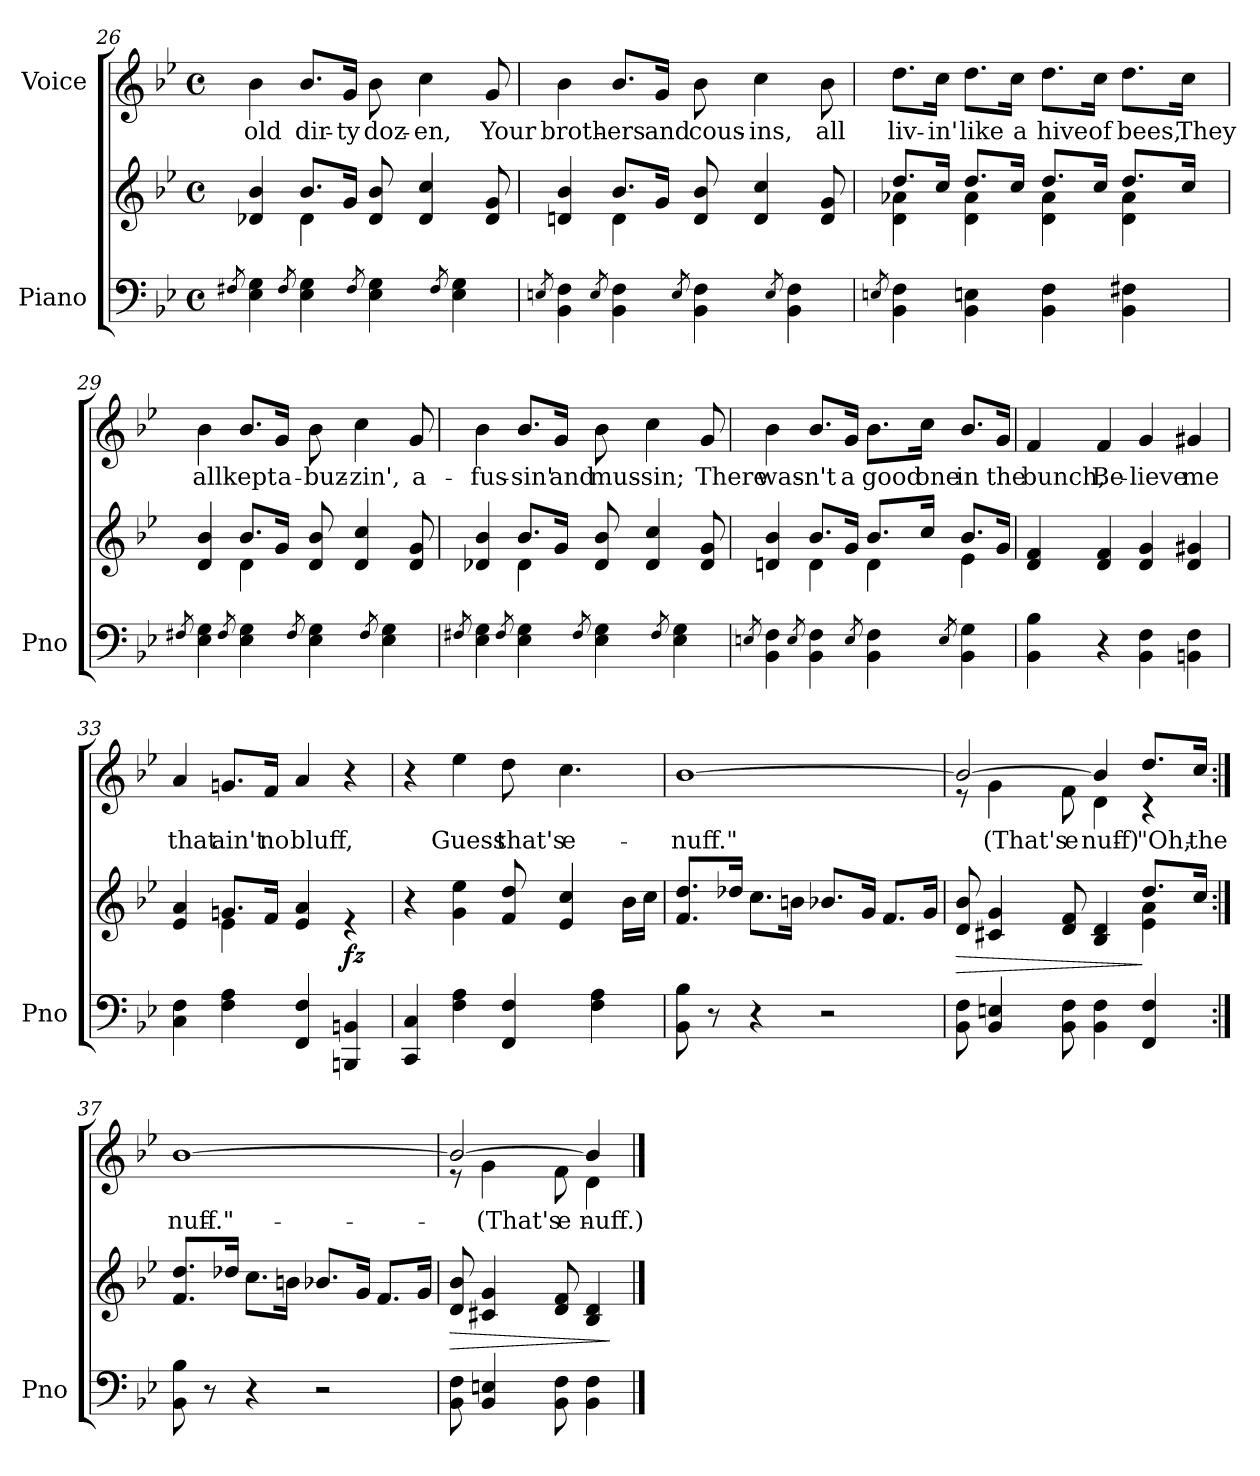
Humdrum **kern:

**kern	**kern	**dynam	**kern	**text
*part2	*part2	*part2	*part1	*part1
*staff3	*staff2	*staff2/3	*staff1	*staff1
*I"Piano	*	*	*I"Voice	*
*I'Pno	*	*	*	*
*clefF4	*clefG2	*	*clefG2	*
*k[b-e-]	*k[b-e-]	*	*k[b-e-]	*
*M4/4	*M4/4	*	*M4/4	*
*met(c)	*met(c)	*	*met(c)	*
=26	=26	=26	=26	=26
8qF#X/	.	.	.	.
*	*^	*	*	*
!	!	!	!	!	!LO:LY:b
4E-\ 4G\	4d-X/ 4b-/	4ryy	.	4b-\	old
8qF#/	.	.	.	.	.
!	!	!	!	!	!LO:LY:b
4E-\ 4G\	4d-\	8.b-/L	.	8.b-/L	dir-
!	!	!	!	!	!LO:LY:b
.	.	16g/Jk	.	16g/Jk	-ty
8qF#/	.	.	.	.	.
!	!	!	!	!	!LO:LY:b
4E-\ 4G\	8d-/ 8b-/	2ryy	.	8b-\	doz-
!	!	!	!	!	!LO:LY:b
.	4d-/ 4cc/	.	.	4cc\	-en,
8qF#/	.	.	.	.	.
4E-\ 4G\	.	.	.	.	.
!	!	!	!	!	!LO:LY:b
.	8d-/ 8g/	.	.	8g/	Your
=27	=27	=27	=27	=27	=27
8qEn/	.	.	.	.	.
!	!	!	!	!	!LO:LY:b
4BB-\ 4F\	4dn/ 4b-/	4ryy	.	4b-\	broth-
8qE/	.	.	.	.	.
!	!	!	!	!	!LO:LY:b
4BB-\ 4F\	4d\	8.b-/L	.	8.b-/L	-ers
!	!	!	!	!	!LO:LY:b
.	.	16g/Jk	.	16g/Jk	and
8qE/	.	.	.	.	.
!	!	!	!	!	!LO:LY:b
4BB-\ 4F\	8d/ 8b-/	2ryy	.	8b-\	cous-
!	!	!	!	!	!LO:LY:b
.	4d/ 4cc/	.	.	4cc\	-ins,
8qE/	.	.	.	.	.
4BB-\ 4F\	.	.	.	.	.
!	!	!	!	!	!LO:LY:b
.	8d/ 8g/	.	.	8b-\	all
!!LO:LB:g=z
=28	=28	=28	=28	=28	=28
8qEn/	.	.	.	.	.
!	!	!	!	!	!LO:LY:b
4BB-\ 4F\	4d\ 4a-X\	8.dd/L	.	8.dd\L	liv-
!	!	!	!	!	!LO:LY:b
.	.	16cc/Jk	.	16cc\Jk	-in'
!	!	!	!	!	!LO:LY:b
4BB-\ 4En\	4d\ 4a-\	8.dd/L	.	8.dd\L	like
!	!	!	!	!	!LO:LY:b
.	.	16cc/Jk	.	16cc\Jk	a
!	!	!	!	!	!LO:LY:b
4BB-\ 4F\	4d\ 4a-\	8.dd/L	.	8.dd\L	hive
!	!	!	!	!	!LO:LY:b
.	.	16cc/Jk	.	16cc\Jk	of
!	!	!	!	!	!LO:LY:b
4BB-\ 4F#X\	4d\ 4a-\	8.dd/L	.	8.dd\L	bees,
!	!	!	!	!	!LO:LY:b
.	.	16cc/Jk	.	16cc\Jk	They
=29	=29	=29	=29	=29	=29
8qF#X/	.	.	.	.	.
!	!	!	!	!	!LO:LY:b
4E-\ 4G\	4d/ 4b-/	4ryy	.	4b-\	all
8qF#/	.	.	.	.	.
!	!	!	!	!	!LO:LY:b
4E-\ 4G\	4d\	8.b-/L	.	8.b-/L	kept
!	!	!	!	!	!LO:LY:b
.	.	16g/Jk	.	16g/Jk	a-
8qF#/	.	.	.	.	.
!	!	!	!	!	!LO:LY:b
4E-\ 4G\	8d/ 8b-/	2ryy	.	8b-\	-buz-
!	!	!	!	!	!LO:LY:b
.	4d/ 4cc/	.	.	4cc\	-zin',
8qF#/	.	.	.	.	.
4E-\ 4G\	.	.	.	.	.
!	!	!	!	!	!LO:LY:b
.	8d/ 8g/	.	.	8g/	a-
=30	=30	=30	=30	=30	=30
8qF#X/	.	.	.	.	.
!	!	!	!	!	!LO:LY:b
4E-\ 4G\	4d-X/ 4b-/	4ryy	.	4b-\	-fus-
8qF#/	.	.	.	.	.
!	!	!	!	!	!LO:LY:b
4E-\ 4G\	4d-\	8.b-/L	.	8.b-/L	-sin'
!	!	!	!	!	!LO:LY:b
.	.	16g/Jk	.	16g/Jk	and
8qF#/	.	.	.	.	.
!	!	!	!	!	!LO:LY:b
4E-\ 4G\	8d-/ 8b-/	2ryy	.	8b-\	mus-
!	!	!	!	!	!LO:LY:b
.	4d-/ 4cc/	.	.	4cc\	-sin;
8qF#/	.	.	.	.	.
4E-\ 4G\	.	.	.	.	.
!	!	!	!	!	!LO:LY:b
.	8d-/ 8g/	.	.	8g/	There
!!LO:PB:g=z
=31	=31	=31	=31	=31	=31
8qEn/	.	.	.	.	.
!	!	!	!	!	!LO:LY:b
4BB-\ 4F\	4dn/ 4b-/	4ryy	.	4b-\	was-
8qE/	.	.	.	.	.
!	!	!	!	!	!LO:LY:b
4BB-\ 4F\	4d\	8.b-/L	.	8.b-/L	-n't
!	!	!	!	!	!LO:LY:b
.	.	16g/Jk	.	16g/Jk	a
8qE/	.	.	.	.	.
!	!	!	!	!	!LO:LY:b
4BB-\ 4F\	4d\	8.b-/L	.	8.b-\L	good
!	!	!	!	!	!LO:LY:b
.	.	16cc/Jk	.	16cc\Jk	one
8qE/	.	.	.	.	.
!	!	!	!	!	!LO:LY:b
4BB-\ 4G\	4e-\	8.b-/L	.	8.b-/L	in
!	!	!	!	!	!LO:LY:b
.	.	16g/Jk	.	16g/Jk	the
=32	=32	=32	=32	=32	=32
!	!	!	!	!	!LO:LY:b
*	*v	*v	*	*	*
4BB-\ 4B-\	4d/ 4f/	.	4f/	bunch,
!	!	!	!	!LO:LY:b
4r	4d/ 4f/	.	4f/	Be-
!	!	!	!	!LO:LY:b
4BB-\ 4F\	4d/ 4g/	.	4g/	-lieve
!	!	!	!	!LO:LY:b
4BBn\ 4F\	4d/ 4g#X/	.	4g#X/	me
=33	=33	=33	=33	=33
*	*^	*	*	*
!	!	!	!	!	!LO:LY:b
4C\ 4F\	4e-/ 4a/	4ryy	.	4a/	that
!	!	!	!	!	!LO:LY:b
4F\ 4A\	4e-\	8.gn/L	.	8.gn/L	ain't
!	!	!	!	!	!LO:LY:b
.	.	16f/Jk	.	16f/Jk	no
!	!	!	!	!	!LO:LY:b
4FF/ 4F/	4e-/ 4a/	2ryy	.	4a/	bluff,
!	!	!	!LO:DY:b	!	!
4BBBn/ 4BBn/	4re	.	fz	4r	.
*	*v	*v	*	*	*
!!LO:LB:g=z
=34	=34	=34	=34	=34
4CC/ 4C/	4r	.	4r	.
!	!	!	!	!LO:LY:b
4F\ 4A\	4g\ 4ee-\	.	4ee-\	Guess
!	!	!	!	!LO:LY:b
4FF/ 4F/	8f/ 8dd/	.	8dd\	that's
!	!	!	!	!LO:LY:b
.	4e-/ 4cc/	.	4.cc\	e-
4F\ 4A\	.	.	.	.
.	16b-\LL	.	.	.
.	16cc\JJ	.	.	.
=35	=35	=35	=35	=35
!	!	!	!	!LO:LY:b
8BB-\ 8B-\	8.f/ 8.dd/L	.	[1b-	-nuff."
8r	.	.	.	.
.	16dd-X/Jk	.	.	.
4r	8.cc\L	.	.	.
.	16bn\Jk	.	.	.
2r	8.b-X/L	.	.	.
.	16g/Jk	.	.	.
.	8.f/L	.	.	.
.	16g/Jk	.	.	.
=36	=36	=36	=36	=36
!	!	!LO:HP:b	!	!
*	*^	*	*^	*
8BB-\ 8F\	8d/ 8b-/	2.ryy	>	2b-/_	8r	.
!	!	!	!	!	!	!LO:LY:b
4BB-/ 4En/	4c#X/ 4g/	.	.	.	4g!\	(That's
!	!	!	!	!	!	!LO:LY:b
8BB-\ 8F\	8d/ 8f/	.	.	.	8f!\	e-
!	!	!	!	!	!	!LO:LY:b
4BB-\ 4F\	4B-/ 4d/	.	.	4b-/]	4d!\	-nuff)
!	!	!	!	!	!	!LO:LY:b
4FF/ 4F/	4e-\ 4a\	8.dd/L	]	8.dd/L	4r	"Oh,
!	!	!	!	!	!	!LO:LY:b
.	.	16cc/Jk	.	16cc/Jk	.	the
*	*	*	*	*v	*v	*
!!LO:LB:g=z
=37:|!	=37:|!	=37:|!	=37:|!	=37:|!	=37:|!
!	!	!	!	!	!LO:LY:b
*	*v	*v	*	*	*
8BB-\ 8B-\	8.f/ 8.dd/L	.	[1b-	nuff."
8r	.	.	.	.
.	16dd-X/Jk	.	.	.
4r	8.cc\L	.	.	.
.	16bn\Jk	.	.	.
2r	8.b-X/L	.	.	.
.	16g/Jk	.	.	.
.	8.f/L	.	.	.
.	16g/Jk	.	.	.
=38	=38	=38	=38	=38
!	!	!LO:HP:b	!	!
*	*	*	*^	*
8BB-\ 8F\	8d/ 8b-/	>	2b-/_	8r	.
!	!	!	!	!	!LO:LY:b
4BB-/ 4En/	4c#X/ 4g/	.	.	4g!\	(That's
!	!	!	!	!	!LO:LY:b
8BB-\ 8F\	8d/ 8f/	.	.	8f!\	e-
!	!	!	!	!	!LO:LY:b
4BB-\ 4F\	4B-/ 4d/	.	4b-/]	4d!\	-nuff.)
*	*	*	*v	*v	*
.	.	]	.	.
==	==	==	==	==
*-	*-	*-	*-	*-
